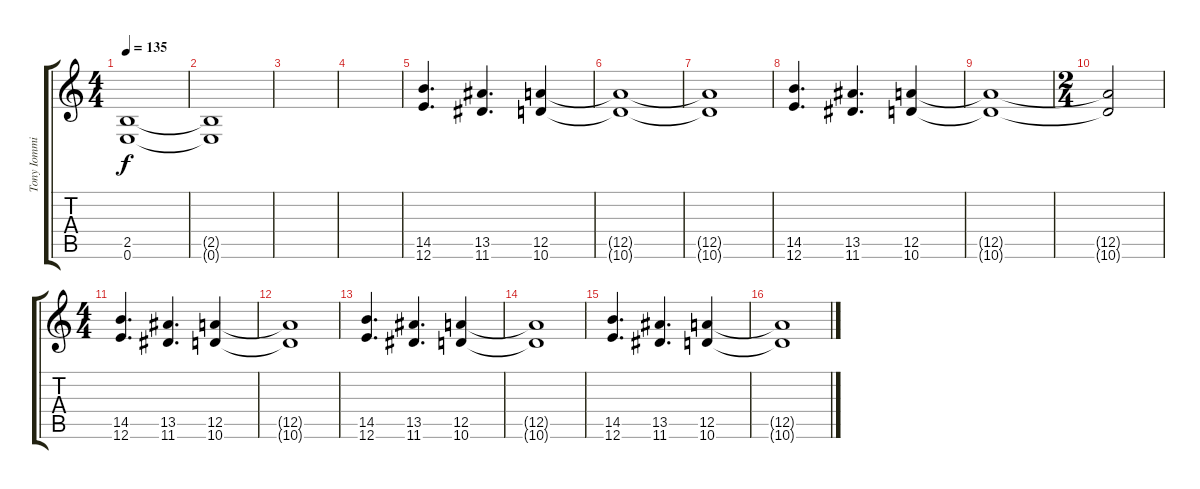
\track ("Tony Iommi (Right)" "Tony Iommi") {instrument overdrivenguitar}
\staff {score tabs}
\tuning (E4 B3 G3 D3 A2 E2) {hide}
\ts (4 4)
\tempo 135
\clef g2
\ks c
(2.5 0.6).1{dy f volume 0} |
(2.5{t} 0.6{t}).1 |
|
|
(14.5 12.6).4{d volume 13} (13.5 11.6).4{d} (12.5 10.6).4 |
(12.5{t} 10.6{t}).1 |
(12.5{t} 10.6{t}).1 |
(14.5 12.6).4{d} (13.5 11.6).4{d} (12.5 10.6).4 |
(12.5{t} 10.6{t}).1 |
\ts (2 4)
(12.5{t} 10.6{t}).2 |
\ts (4 4)
(14.5 12.6).4{d} (13.5 11.6).4{d} (12.5 10.6).4 |
(12.5{t} 10.6{t}).1 |
(14.5 12.6).4{d} (13.5 11.6).4{d} (12.5 10.6).4 |
(12.5{t} 10.6{t}).1 |
(14.5 12.6).4{d} (13.5 11.6).4{d} (12.5 10.6).4{volume 5} |
(12.5{t} 10.6{t}).1
